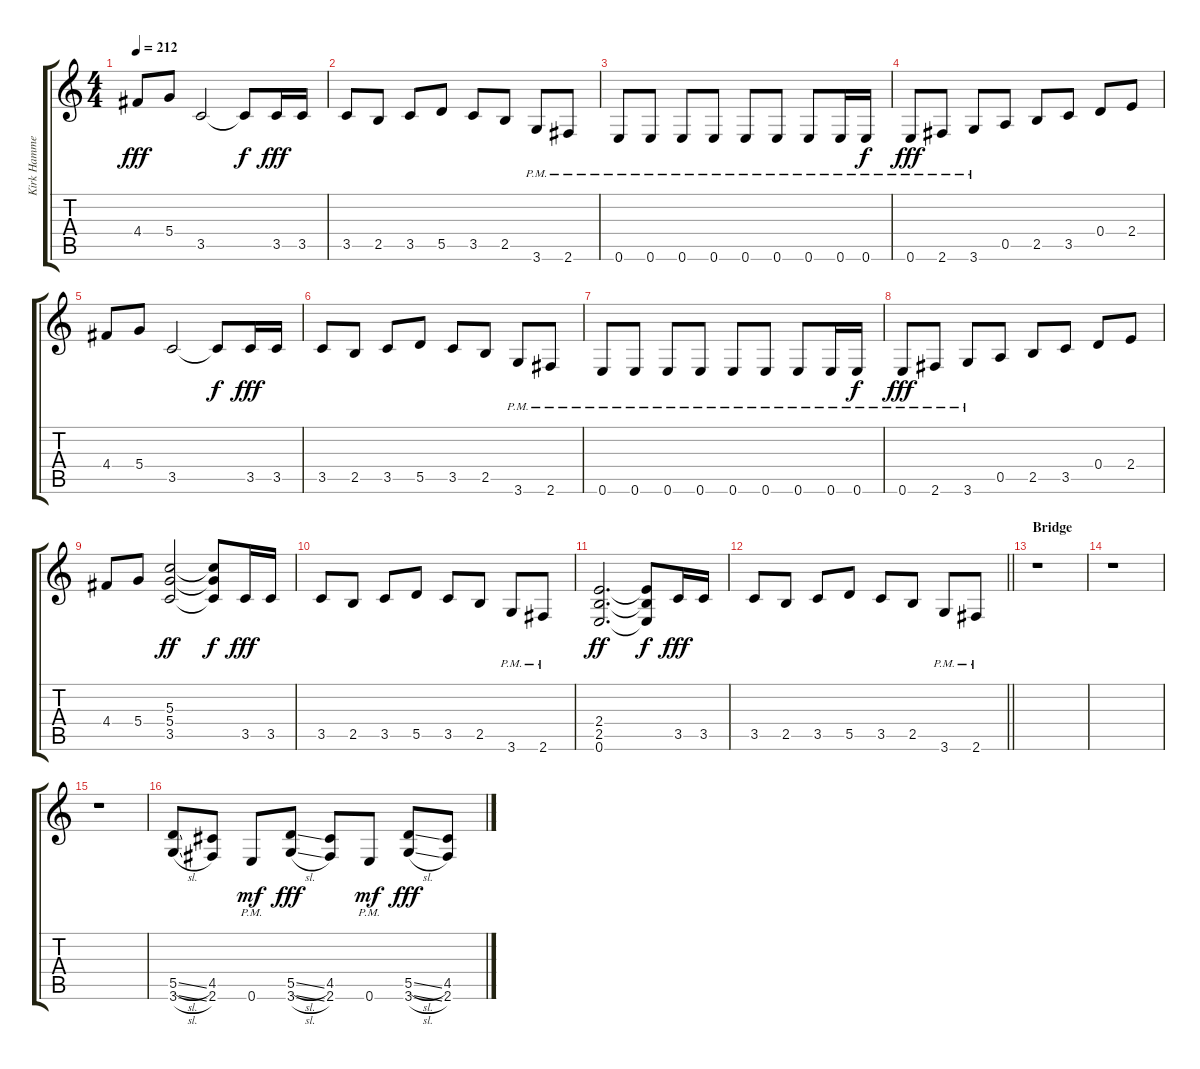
\track ("Kirk Hammett" "Kirk Hamme") {instrument distortionguitar}
\staff {score tabs}
\tuning (E4 B3 G3 D3 A2 E2) {hide}
\ts (4 4)
\tempo 212
\clef g2
\ks c
4.4.8{dy fff} 5.4.8 3.5.2 3.5{t}.8{dy f} 3.5.16{dy fff} 3.5.16 |
3.5.8 2.5.8 3.5.8 5.5.8 3.5.8 2.5.8 3.6{pm}.8 2.6{pm}.8 |
0.6{pm}.8 0.6{pm}.8 0.6{pm}.8 0.6{pm}.8 0.6{pm}.8 0.6{pm}.8 0.6{pm}.8 0.6{pm}.16 0.6{pm}.16{dy f} |
0.6{pm}.8{dy fff} 2.6{pm}.8 3.6{pm}.8 0.5.8 2.5.8 3.5.8 0.4.8 2.4.8 |
4.4.8 5.4.8 3.5.2 3.5{t}.8{dy f} 3.5.16{dy fff} 3.5.16 |
3.5.8 2.5.8 3.5.8 5.5.8 3.5.8 2.5.8 3.6{pm}.8 2.6{pm}.8 |
0.6{pm}.8 0.6{pm}.8 0.6{pm}.8 0.6{pm}.8 0.6{pm}.8 0.6{pm}.8 0.6{pm}.8 0.6{pm}.16 0.6{pm}.16{dy f} |
0.6{pm}.8{dy fff} 2.6{pm}.8 3.6{pm}.8 0.5.8 2.5.8 3.5.8 0.4.8 2.4.8 |
4.4.8 5.4.8 (5.3 5.4 3.5).2{dy ff} (5.3{t} 5.4{t} 3.5{t}).8{dy f} 3.5.16{dy fff} 3.5.16 |
3.5.8 2.5.8 3.5.8 5.5.8 3.5.8 2.5.8 3.6{pm}.8 2.6{pm}.8 |
(2.4 2.5 0.6).2{d dy ff} (2.4{t} 2.5{t} 0.6{t}).8{dy f} 3.5.16{dy fff} 3.5.16 |
\barLineRight lightlight
3.5.8 2.5.8 3.5.8 5.5.8 3.5.8 2.5.8 3.6{pm}.8 2.6{pm}.8 |
\section ("" "Bridge")
r.1 |
r.1 |
r.1 |
(5.5{sl} 3.6{sl}).8 (4.5 2.6).8 0.6{pm}.8{dy mf} (5.5{sl} 3.6{sl}).8{dy fff} (4.5 2.6).8 0.6{pm}.8{dy mf} (5.5{sl} 3.6{sl}).8{dy fff} (4.5 2.6).8
